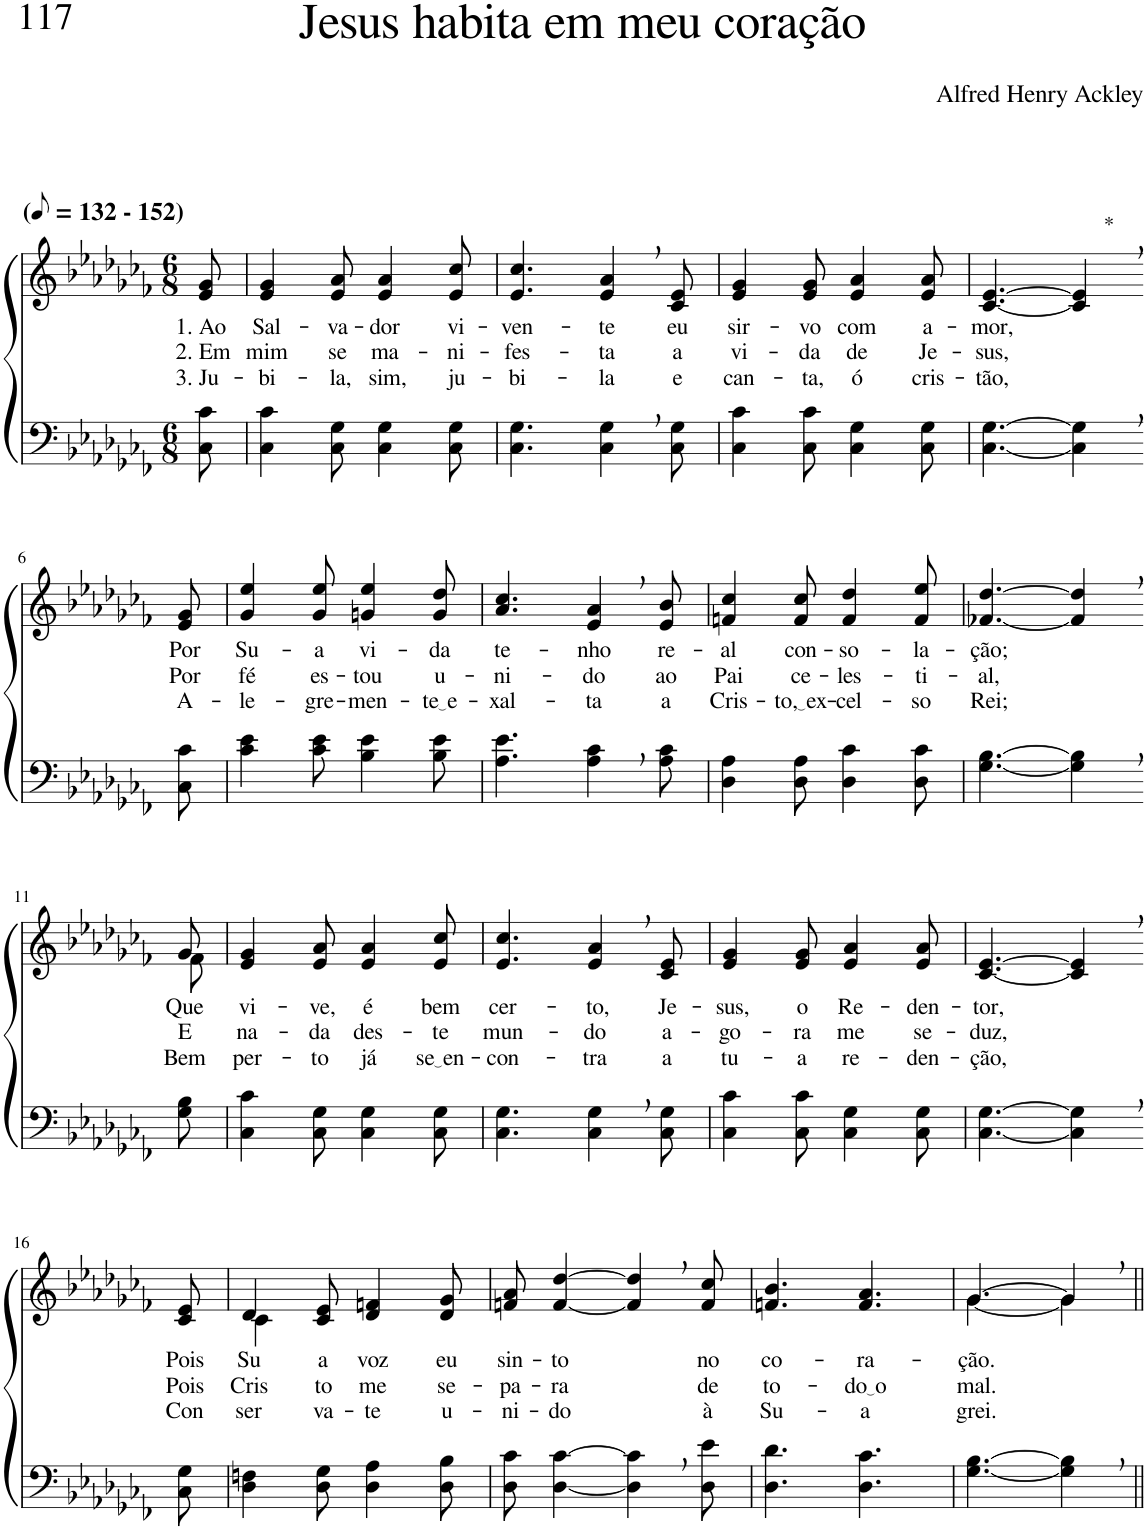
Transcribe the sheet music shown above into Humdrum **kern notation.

**kern	**kern	**text	**text	**text
*part2	*part1	*part1	*part1	*part1
*staff2	*staff1	*staff1	*staff1	*staff1
*I"Parte III e IV	*I"Parte I e II	*	*	*
*clefF4	*clefG2	*	*	*
*Trd2c3	*Trd2c3	*	*	*
*k[b-e-a-d-g-c-f-]	*k[b-e-a-d-g-c-f-]	*	*	*
*M6/8	*M6/8	*	*	*
*MM66	*MM66	*	*	*
=1	=1	=1	=1	=1
!	!LO:TX:a:B:t=(	!	!	!
!	!LO:TX:a:B:t=- 152)	!	!	!
!	!	!LO:LY:b	!LO:LY:b	!LO:LY:b
8C-\ 8c-\	8e-/ 8g-/	1. Ao	2. Em	3. Ju-
=2	=2	=2	=2	=2
!	!	!LO:LY:b	!LO:LY:b	!LO:LY:b
4C-\ 4c-\	4e-/ 4g-/	Sal-	mim	-bi-
!	!	!LO:LY:b	!LO:LY:b	!LO:LY:b
8C-\ 8G-\	8e-/ 8a-/	-va-	se	-la,
!	!	!LO:LY:b	!LO:LY:b	!LO:LY:b
4C-\ 4G-\	4e-/ 4a-/	-dor	ma-	sim,
!	!	!LO:LY:b	!LO:LY:b	!LO:LY:b
8C-\ 8G-\	8e-/ 8cc-/	vi-	-ni-	ju-
=3	=3	=3	=3	=3
!	!	!LO:LY:b	!LO:LY:b	!LO:LY:b
4.C-\ 4.G-\	4.e-/ 4.cc-/	-ven-	-fes-	-bi-
!	!	!LO:LY:b	!LO:LY:b	!LO:LY:b
4C-\, 4G-\,	4e-/, 4a-/,	-te	-ta	-la
!	!	!LO:LY:b	!LO:LY:b	!LO:LY:b
8C-\ 8G-\	8c-/ 8e-/	eu	a	e
=4	=4	=4	=4	=4
!	!	!LO:LY:b	!LO:LY:b	!LO:LY:b
4C-\ 4c-\	4e-/ 4g-/	sir-	vi-	can-
!	!	!LO:LY:b	!LO:LY:b	!LO:LY:b
8C-\ 8c-\	8e-/ 8g-/	-vo	-da	-ta,
!	!	!LO:LY:b	!LO:LY:b	!LO:LY:b
4C-\ 4G-\	4e-/ 4a-/	com	de	ó
!	!	!LO:LY:b	!LO:LY:b	!LO:LY:b
8C-\ 8G-\	8e-/ 8a-/	a-	Je-	cris-
=5	=5	=5	=5	=5
!	!	!LO:LY:b	!LO:LY:b	!LO:LY:b
[4.C-\ [4.G-\	[4.c-/ [4.e-/	-mor,	-sus,	-tão,
!	!LO:TX:a:t=*	!	!	!
4C-\], 4G-\],	4c-/], 4e-/],	.	.	.
!!LO:LB:g=z
=6-	=6-	=6-	=6-	=6-
!	!	!LO:LY:b	!LO:LY:b	!LO:LY:b
8C-\ 8c-\	8e-/ 8g-/	Por	Por	A-
=7	=7	=7	=7	=7
!	!	!LO:LY:b	!LO:LY:b	!LO:LY:b
4c-\ 4e-\	4g-/ 4ee-/	Su-	fé	-le-
!	!	!LO:LY:b	!LO:LY:b	!LO:LY:b
8c-\ 8e-\	8g-/ 8ee-/	-a	es-	-gre-
!	!	!LO:LY:b	!LO:LY:b	!LO:LY:b
4B-\ 4e-\	4gn/ 4ee-/	vi-	-tou	-men-
!	!	!LO:LY:b	!LO:LY:b	!LO:LY:b
8B-\ 8e-\	8g/ 8dd-/	-da	u-	te e
=8	=8	=8	=8	=8
!	!	!LO:LY:b	!LO:LY:b	!LO:LY:b
4.A-\ 4.e-\	4.a-/ 4.cc-/	te-	-ni-	-xal-
!	!	!LO:LY:b	!LO:LY:b	!LO:LY:b
4A-\, 4c-\,	4e-/, 4a-/,	-nho	-do	-ta
!	!	!LO:LY:b	!LO:LY:b	!LO:LY:b
8A-\ 8c-\	8e-/ 8b-/	re-	ao	a
=9	=9	=9	=9	=9
!	!	!LO:LY:b	!LO:LY:b	!LO:LY:b
4D-\ 4A-\	4fn/ 4cc-/	-al	Pai	Cris-
!	!	!LO:LY:b	!LO:LY:b	!LO:LY:b
8D-\ 8A-\	8f/ 8cc-/	con-	ce-	to, ex
!	!	!LO:LY:b	!LO:LY:b	!LO:LY:b
4D-\ 4c-\	4f/ 4dd-/	-so-	-les-	-cel-
!	!	!LO:LY:b	!LO:LY:b	!LO:LY:b
8D-\ 8c-\	8f/ 8ee-/	-la-	-ti-	-so
=10	=10	=10	=10	=10
!	!	!LO:LY:b	!LO:LY:b	!LO:LY:b
[4.G-\ [4.B-\	[4.f-X/ [4.dd-/	-ção;	-al,	Rei;
4G-\], 4B-\],	4f-/], 4dd-/],	.	.	.
!!LO:LB:g=z
=11-	=11-	=11-	=11-	=11-
*	*^	*	*	*
!	!	!	!LO:LY:b	!LO:LY:b	!LO:LY:b
8G-\ 8B-\	8g-/	8f-\	Que	E	Bem
=12	=12	=12	=12	=12	=12
!	!	!	!LO:LY:b	!LO:LY:b	!LO:LY:b
*	*v	*v	*	*	*
4C-\ 4c-\	4e-/ 4g-/	vi-	na-	per-
!	!	!LO:LY:b	!LO:LY:b	!LO:LY:b
8C-\ 8G-\	8e-/ 8a-/	-ve,	-da	-to
!	!	!LO:LY:b	!LO:LY:b	!LO:LY:b
4C-\ 4G-\	4e-/ 4a-/	é	des-	já
!	!	!LO:LY:b	!LO:LY:b	!LO:LY:b
8C-\ 8G-\	8e-/ 8cc-/	bem	-te	se en
=13	=13	=13	=13	=13
!	!	!LO:LY:b	!LO:LY:b	!LO:LY:b
4.C-\ 4.G-\	4.e-/ 4.cc-/	cer-	mun-	-con-
!	!	!LO:LY:b	!LO:LY:b	!LO:LY:b
4C-\, 4G-\,	4e-/, 4a-/,	-to,	-do	-tra
!	!	!LO:LY:b	!LO:LY:b	!LO:LY:b
8C-\ 8G-\	8c-/ 8e-/	Je-	a-	a
=14	=14	=14	=14	=14
!	!	!LO:LY:b	!LO:LY:b	!LO:LY:b
4C-\ 4c-\	4e-/ 4g-/	-sus,	-go-	tu-
!	!	!LO:LY:b	!LO:LY:b	!LO:LY:b
8C-\ 8c-\	8e-/ 8g-/	o	-ra	-a
!	!	!LO:LY:b	!LO:LY:b	!LO:LY:b
4C-\ 4G-\	4e-/ 4a-/	Re-	me	re-
!	!	!LO:LY:b	!LO:LY:b	!LO:LY:b
8C-\ 8G-\	8e-/ 8a-/	-den-	se-	-den-
=15	=15	=15	=15	=15
!	!	!LO:LY:b	!LO:LY:b	!LO:LY:b
[4.C-\ [4.G-\	[4.c-/ [4.e-/	-tor,	-duz,	-ção,
4C-\], 4G-\],	4c-/], 4e-/],	.	.	.
!!LO:LB:g=z
=16-	=16-	=16-	=16-	=16-
!	!	!LO:LY:b	!LO:LY:b	!LO:LY:b
8C-\ 8G-\	8c-/ 8e-/	Pois	Pois	Con-
=17	=17	=17	=17	=17
*	*^	*	*	*
!	!	!	!LO:LY:b	!LO:LY:b	!LO:LY:b
4D-\ 4Fn\	4d-/	4c-\	Su-	Cris-	-ser-
!	!	!	!LO:LY:b	!LO:LY:b	!LO:LY:b
8D-\ 8G-\	8c-/ 8e-/	2ryy	-a	-to	-va-
!	!	!	!LO:LY:b	!LO:LY:b	!LO:LY:b
4D-\ 4A-\	4d-/ 4fn/	.	voz	me	-te
!	!	!	!LO:LY:b	!LO:LY:b	!LO:LY:b
8D-\ 8B-\	8d-/ 8g-/	.	eu	se-	u-
*	*v	*v	*	*	*
=18	=18	=18	=18	=18
!	!	!LO:LY:b	!LO:LY:b	!LO:LY:b
8D-\ 8c-\	8fn/ 8a-/	sin-	-pa-	-ni-
!	!	!LO:LY:b	!LO:LY:b	!LO:LY:b
[4D-\ [4c-\	[4f/ [4dd-/	-to	-ra	-do
4D-\], 4c-\],	4f/], 4dd-/],	.	.	.
!	!	!LO:LY:b	!LO:LY:b	!LO:LY:b
8D-\ 8e-\	8f/ 8cc-/	no	de	à
=19	=19	=19	=19	=19
!	!	!LO:LY:b	!LO:LY:b	!LO:LY:b
4.D-\ 4.d-\	4.fn/ 4.b-/	co-	to-	Su-
!	!	!LO:LY:b	!LO:LY:b	!LO:LY:b
4.D-\ 4.c-\	4.f/ 4.a-/	-ra-	do o	-a
=20	=20	=20	=20	=20
!	!	!LO:LY:b	!LO:LY:b	!LO:LY:b
*	*^	*	*	*
[4.G-\ [4.B-\	[4.g-\	[4.g-/	-ção.	mal.	grei.
4G-\], 4B-\],	4g-,\]	4g-/]	.	.	.
*	*v	*v	*	*	*
=||	=||	=||	=||	=||
*-	*-	*-	*-	*-
